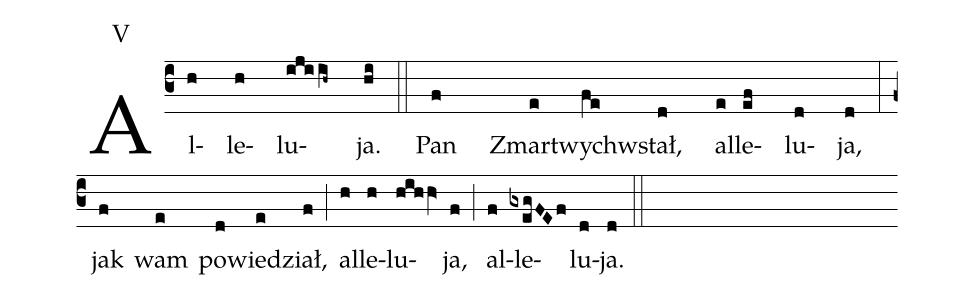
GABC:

annotation: V;
%%
(c3)Al(h)le(h)lu(ijiih~)ja.(hi) (::) Pan(f) Zmar(e)twych(fe)wstał,(d) al(e)le(ef)lu(d)ja,(d) (:) (z)
jak(f) wam(e) po(d)wie(e)dział,(f) (;) al(h)le(h)lu(hihhV>)ja,(f) (;) al(f)le(gxegFEf)lu(d)ja.(d) (::) (Z)
